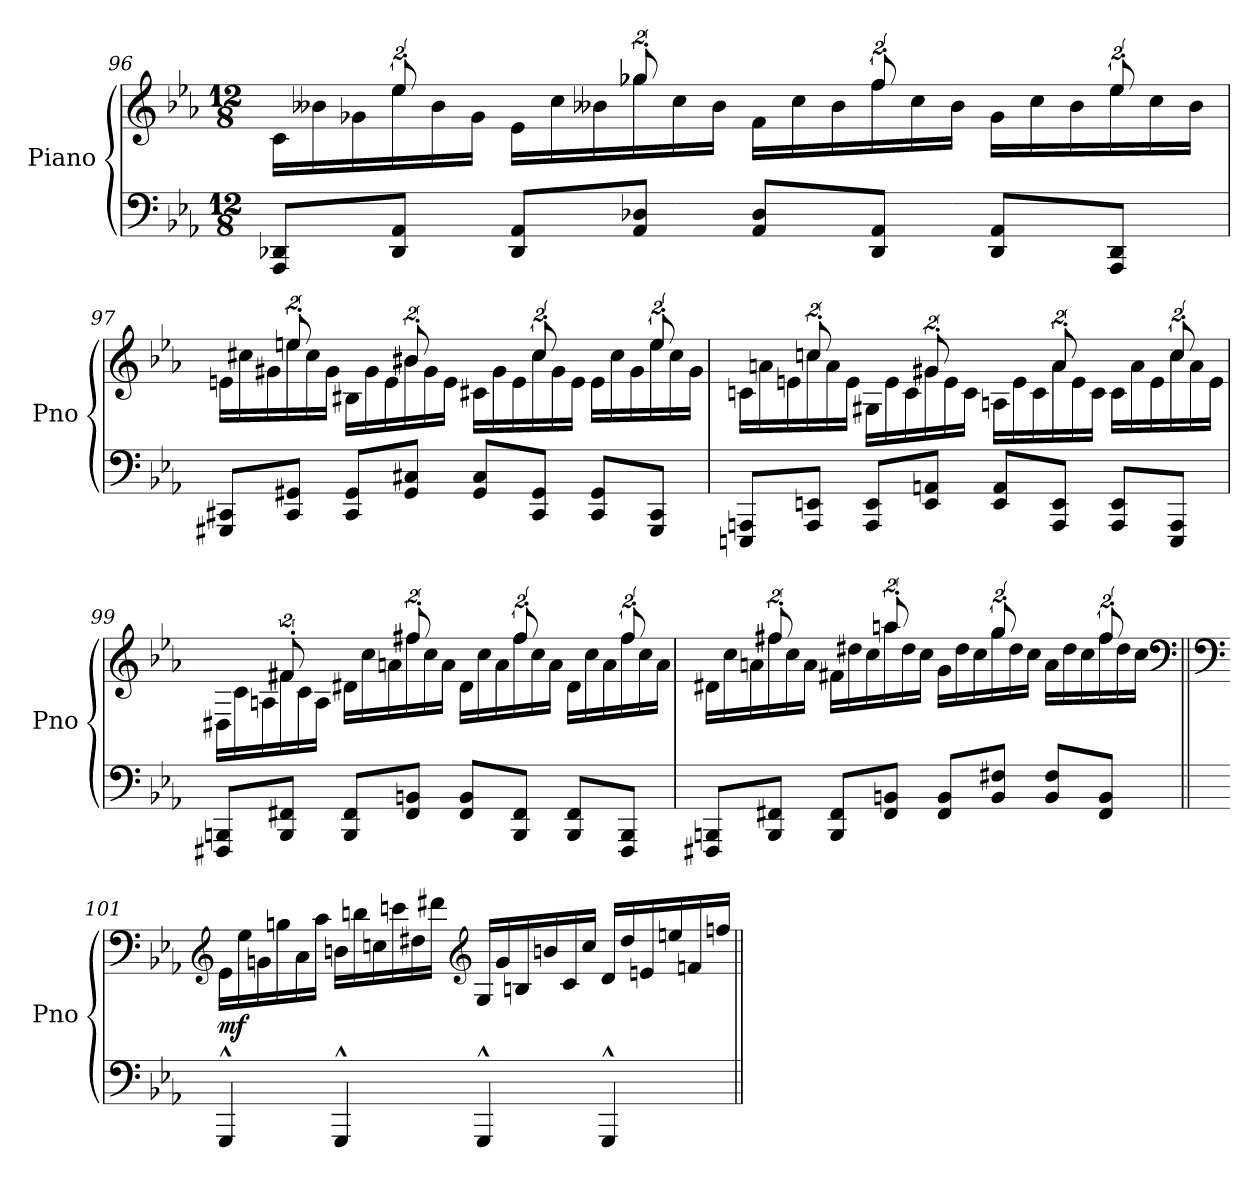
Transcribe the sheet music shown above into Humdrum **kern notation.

**kern	**kern	**dynam
*part1	*part1	*part1
*staff2	*staff1	*staff1/2
*I"Piano	*	*
*I'Pno	*	*
*clefF4	*clefG2	*
*k[b-e-a-]	*k[b-e-a-]	*
*E-:	*E-:	*
*M12/8	*M12/8	*
*Xtuplet	*	*
=96	=96	=96
*	*^	*
16%3AAA-/ 16%3DD-X/L	8.ryy	16c\LL	.
.	.	16b--X\	.
.	.	16g-X\	.
16%3DD-/ 16%3AA-/J	16%3ee-'/	16ee-\	.
.	.	16b--\	.
.	.	16g-\JJ	.
16%3DD-/ 16%3AA-/L	8.ryy	16e-\LL	.
.	.	16cc\	.
.	.	16b--X\	.
16%3AA-/ 16%3D-X/J	16%3gg-X'/	16gg-\	.
.	.	16cc\	.
.	.	16b--\JJ	.
16%3AA-/ 16%3D-/L	8.ryy	16f\LL	.
.	.	16cc\	.
.	.	16b--\	.
16%3DD-/ 16%3AA-/J	16%3ff'/	16ff\	.
.	.	16cc\	.
.	.	16b--\JJ	.
16%3DD-/ 16%3AA-/L	8.ryy	16g-\LL	.
.	.	16cc\	.
.	.	16b--\	.
16%3AAA-/ 16%3DD-/J	16%3ee-'/	16ee-\	.
.	.	16cc\	.
.	.	16b--\JJ	.
!!LO:PB:g=z	!!
=97	=97	=97	=97
16%3GGG#X/ 16%3CC#X/L	8.ryy	16en\LL	.
.	.	16cc#X\	.
.	.	16g#X\	.
16%3CC#/ 16%3GG#X/J	16%3een'/	16ee\	.
.	.	16cc#\	.
.	.	16g#\JJ	.
16%3CC#/ 16%3GG#/L	8.ryy	16B#X\LL	.
.	.	16g#\	.
.	.	16e\	.
16%3GG#/ 16%3C#X/J	16%3b#X'/	16b#\	.
.	.	16g#\	.
.	.	16e\JJ	.
16%3GG#/ 16%3C#/L	8.ryy	16c#X\LL	.
.	.	16g#\	.
.	.	16e\	.
16%3CC#/ 16%3GG#/J	16%3cc#'/	16cc#\	.
.	.	16g#\	.
.	.	16e\JJ	.
16%3CC#/ 16%3GG#/L	8.ryy	16e\LL	.
.	.	16cc#\	.
.	.	16g#\	.
16%3GGG#/ 16%3CC#/J	16%3ee'/	16ee\	.
.	.	16cc#\	.
.	.	16g#\JJ	.
=98	=98	=98	=98
16%3EEEn/ 16%3AAAn/L	8.ryy	16cn\LL	.
.	.	16an\	.
.	.	16en\	.
16%3AAA/ 16%3EEn/J	16%3ccn'/	16cc\	.
.	.	16a\	.
.	.	16e\JJ	.
16%3AAA/ 16%3EE/L	8.ryy	16G#X\LL	.
.	.	16e\	.
.	.	16c\	.
16%3EE/ 16%3AAn/J	16%3g#X'/	16g#\	.
.	.	16e\	.
.	.	16c\JJ	.
16%3EE/ 16%3AA/L	8.ryy	16An\LL	.
.	.	16e\	.
.	.	16c\	.
16%3AAA/ 16%3EE/J	16%3a'/	16a\	.
.	.	16e\	.
.	.	16c\JJ	.
16%3AAA/ 16%3EE/L	8.ryy	16c\LL	.
.	.	16a\	.
.	.	16e\	.
16%3EEE/ 16%3AAA/J	16%3cc'/	16cc\	.
.	.	16a\	.
.	.	16e\JJ	.
!!LO:LB:g=z	!!
=99	=99	=99	=99
16%3FFF#X/ 16%3BBBn/L	8.ryy	16D#X\LL	.
.	.	16c\	.
.	.	16An\	.
16%3BBB/ 16%3FF#X/J	16%3f#X'/	16f#\	.
.	.	16c\	.
.	.	16A\JJ	.
16%3BBB/ 16%3FF#/L	8.ryy	16d#X\LL	.
.	.	16cc\	.
.	.	16an\	.
16%3FF#/ 16%3BBn/J	16%3ff#X'/	16ff#\	.
.	.	16cc\	.
.	.	16a\JJ	.
16%3FF#/ 16%3BB/L	8.ryy	16d#\LL	.
.	.	16cc\	.
.	.	16a\	.
16%3BBB/ 16%3FF#/J	16%3ff#'/	16ff#\	.
.	.	16cc\	.
.	.	16a\JJ	.
16%3BBB/ 16%3FF#/L	8.ryy	16d#\LL	.
.	.	16cc\	.
.	.	16a\	.
16%3FFF#/ 16%3BBB/J	16%3ff#'/	16ff#\	.
.	.	16cc\	.
.	.	16a\JJ	.
=100	=100	=100	=100
16%3FFF#X/ 16%3BBBn/L	8.ryy	16d#X\LL	.
.	.	16cc\	.
.	.	16an\	.
16%3BBB/ 16%3FF#X/J	16%3ff#X'/	16ff#\	.
.	.	16cc\	.
.	.	16a\JJ	.
16%3BBB/ 16%3FF#/L	8.ryy	16f#X\LL	.
.	.	16dd#X\	.
.	.	16cc\	.
16%3FF#/ 16%3BBn/J	16%3aan'/	16aa\	.
.	.	16dd#\	.
.	.	16cc\JJ	.
16%3FF#/ 16%3BB/L	8.ryy	16g\LL	.
.	.	16dd#\	.
.	.	16cc\	.
16%3BB/ 16%3F#X/J	16%3gg'/	16gg\	.
.	.	16dd#\	.
.	.	16cc\JJ	.
16%3BB/ 16%3F#/L	8.ryy	16a\LL	.
.	.	16dd#\	.
.	.	16cc\	.
16%3FF#/ 16%3BB/J	16%3ff#'/	16ff#\	.
.	.	16dd#\	.
.	.	16cc\JJ	.
*	*v	*v	*
*	*clefF4	*
!!LO:LB:g=z
=101||	=101||	=101||
*	*clefF4	*
*	*^	*
!	!	!	!LO:DY:b
*	*v	*v	*
8%3GGG^^/	16GG\LL	mf
.	16G\	.
.	16BBn\	.
.	16Bn\	.
.	16C\	.
.	16c\JJ	.
8%3GGG^^/	16Dn\LL	.
.	16dn\	.
.	16En\	.
.	16en\	.
.	16F#X\	.
.	16f#X\JJ	.
*	*clefG2	*
8%3GGG^^/	16G/LL	.
.	16g/	.
.	16Bn/	.
.	16bn/	.
.	16c/	.
.	16cc/JJ	.
8%3GGG^^/	16d/LL	.
.	16dd/	.
.	16en/	.
.	16een/	.
.	16fn/	.
.	16ffn/JJ	.
=||	=||	=||
*-	*-	*-
